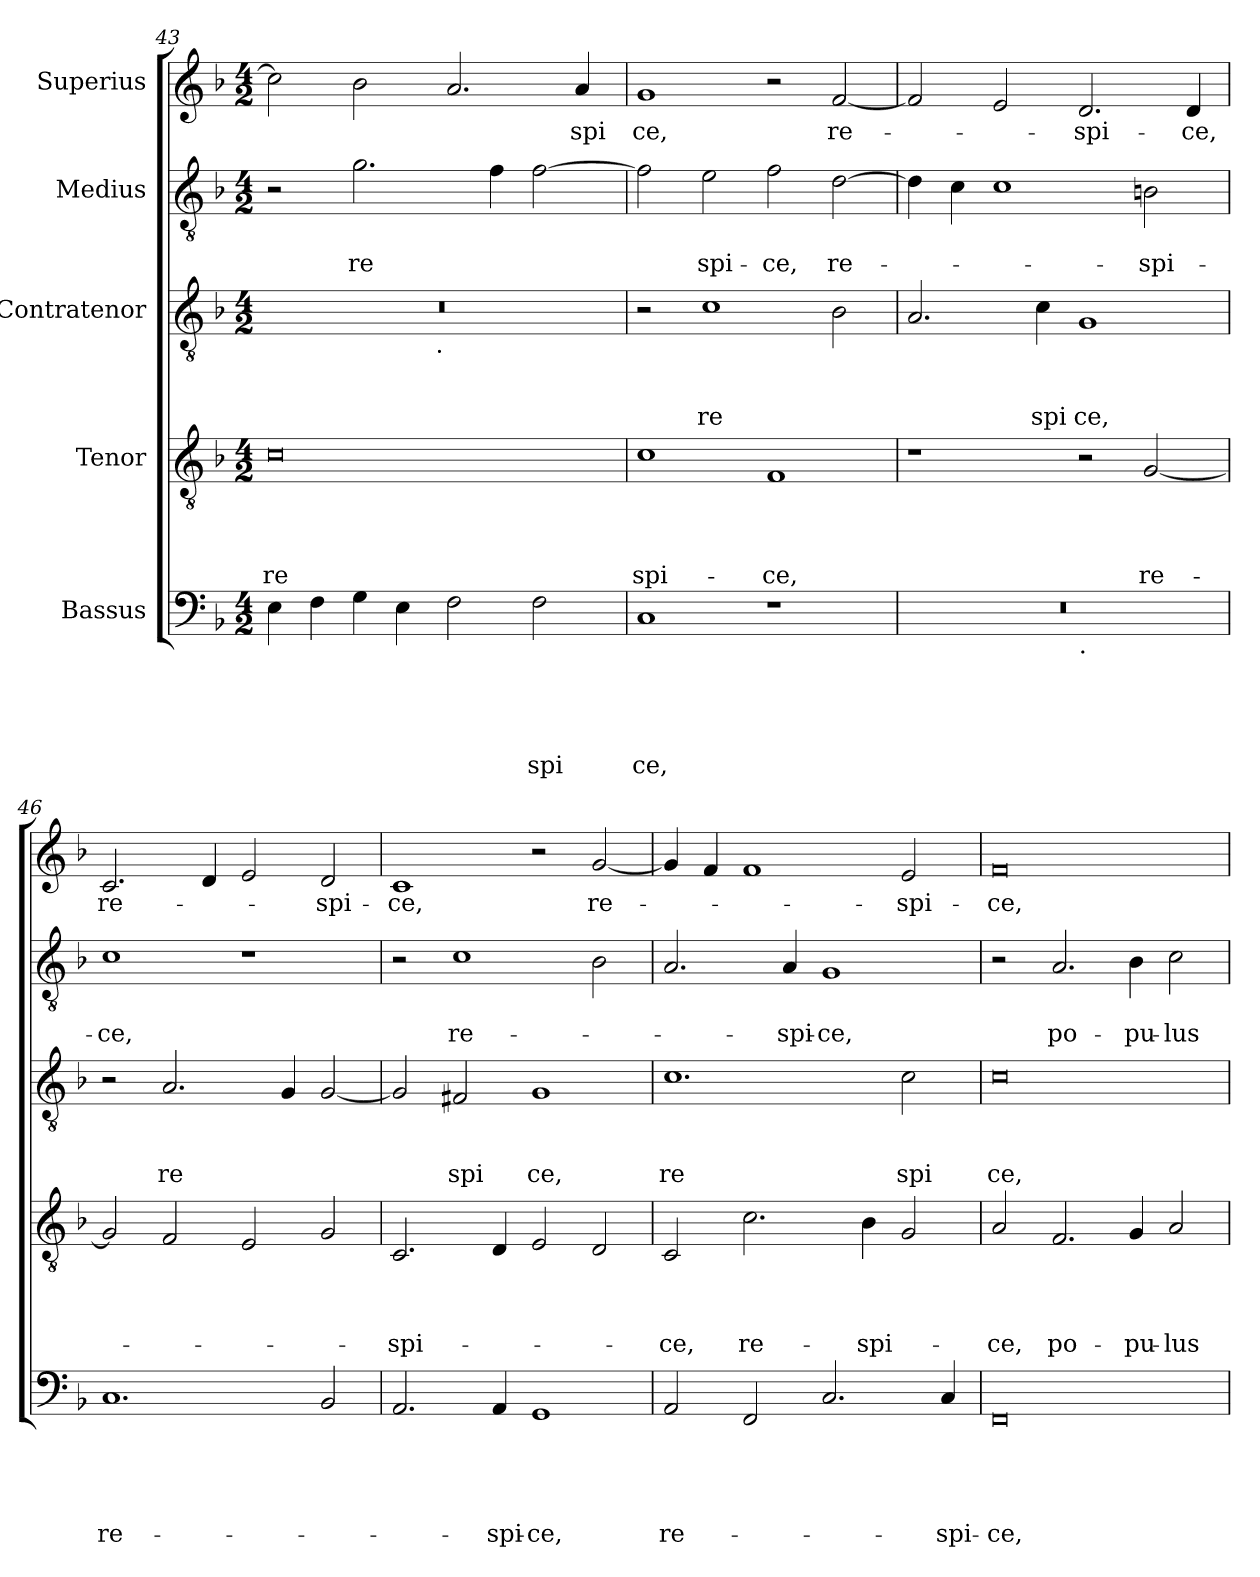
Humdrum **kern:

**kern	**text	**text	**text	**text	**text	**kern	**text	**text	**text	**text	**kern	**text	**text	**text	**kern	**text	**text	**kern	**text
*part5	*part5	*part5	*part5	*part5	*part5	*part4	*part4	*part4	*part4	*part4	*part3	*part3	*part3	*part3	*part2	*part2	*part2	*part1	*part1
*staff5	*staff5	*staff5	*staff5	*staff5	*staff5	*staff4	*staff4	*staff4	*staff4	*staff4	*staff3	*staff3	*staff3	*staff3	*staff2	*staff2	*staff2	*staff1	*staff1
*I"Bassus	*	*	*	*	*	*I"Tenor	*	*	*	*	*I"Contratenor	*	*	*	*I"Medius	*	*	*I"Superius	*
*clefF4	*	*	*	*	*	*clefGv2	*	*	*	*	*clefGv2	*	*	*	*clefGv2	*	*	*clefG2	*
*ITrd-3c-5	*	*	*	*	*	*	*	*	*	*	*ITrd-3c-5	*	*	*	*ITrd-3c-5	*	*	*ITrd-3c-5	*
*k[b-e-]	*	*	*	*	*	*k[b-]	*	*	*	*	*k[b-e-]	*	*	*	*k[b-e-]	*	*	*k[b-e-]	*
*B-:	*	*	*	*	*	*F:	*	*	*	*	*B-:	*	*	*	*B-:	*	*	*B-:	*
*M4/2	*	*	*	*	*	*M4/2	*	*	*	*	*M4/2	*	*	*	*M4/2	*	*	*M4/2	*
=43	=43	=43	=43	=43	=43	=43	=43	=43	=43	=43	=43	=43	=43	=43	=43	=43	=43	=43	=43
!	!	!	!	!	!	!	!	!	!	!LO:LY:b	!	!	!	!	!	!	!	!	!
*	*	*	*	*	*	*	*	*	*	*	*^	*	*	*	*	*	*	*	*
4A\	.	.	.	.	.	0c	.	.	.	re	0r	2ryy	.	.	.	2r	.	.	2ff\]	.
4B-\	.	.	.	.	.	.	.	.	.	.	.	.	.	.	.	.	.	.	.	.
!	!	!	!	!	!	!	!	!	!	!	!	!	!	!	!	!	!	!LO:LY:b	!	!
4c\	.	.	.	.	.	.	.	.	.	.	.	4...ryy	.	.	.	2.cc\	.	re	2ee-\	.
4A\	.	.	.	.	.	.	.	.	.	.	.	.	.	.	.	.	.	.	.	.
!	!	!	!	!	!	!	!	!	!	!	!	!LO:TX:b:t=.	!	!	!	!	!	!	!	!
.	.	.	.	.	.	.	.	.	.	.	.	1ryy	.	.	.	.	.	.	.	.
2B-\	.	.	.	.	.	.	.	.	.	.	.	.	.	.	.	.	.	.	2.dd/	.
.	.	.	.	.	.	.	.	.	.	.	.	.	.	.	.	4b-\	.	.	.	.
!	!	!	!	!	!LO:LY:b	!	!	!	!	!	!	!	!	!	!	!	!	!	!	!
2B-\	.	.	.	.	spi	.	.	.	.	.	.	.	.	.	.	[>2b-\	.	.	.	.
!	!	!	!	!	!	!	!	!	!	!	!	!	!	!	!	!	!	!	!	!LO:LY:b
.	.	.	.	.	.	.	.	.	.	.	.	.	.	.	.	.	.	.	4dd/	spi
.	.	.	.	.	.	.	.	.	.	.	.	32ryy	.	.	.	.	.	.	.	.
!!LO:PB:g=z
=44	=44	=44	=44	=44	=44	=44	=44	=44	=44	=44	=44	=44	=44	=44	=44	=44	=44	=44	=44	=44
!	!	!	!	!	!LO:LY:b	!	!	!	!	!LO:LY:b	!	!	!	!	!	!	!	!	!	!LO:LY:b
*	*	*	*	*	*	*	*	*	*	*	*v	*v	*	*	*	*	*	*	*	*
1F	.	.	.	.	ce,	1c	.	.	.	spi-	2r	.	.	.	2b-\]	.	.	1cc	ce,
!	!	!	!	!	!	!	!	!	!	!	!	!	!	!LO:LY:b	!	!	!LO:LY:b	!	!
.	.	.	.	.	.	.	.	.	.	.	1f	.	.	re	2a\	.	spi-	.	.
!	!	!	!	!	!	!	!	!	!	!LO:LY:b	!	!	!	!	!	!	!LO:LY:b	!	!
1r	.	.	.	.	.	1F	.	.	.	-ce,	.	.	.	.	2b-\	.	-ce,	2r	.
!	!	!	!	!	!	!	!	!	!	!	!	!	!	!	!	!	!LO:LY:b	!	!LO:LY:b
.	.	.	.	.	.	.	.	.	.	.	2e-\	.	.	.	[>2g\	.	re-	[<2b-/	re-
=45	=45	=45	=45	=45	=45	=45	=45	=45	=45	=45	=45	=45	=45	=45	=45	=45	=45	=45	=45
*^	*	*	*	*	*	*	*	*	*	*	*	*	*	*	*	*	*	*	*
0r	1ryy	.	.	.	.	.	1r	.	.	.	.	2.d/	.	.	.	4g\]	.	.	2b-/]	.
.	.	.	.	.	.	.	.	.	.	.	.	.	.	.	.	4f\	.	.	.	.
.	.	.	.	.	.	.	.	.	.	.	.	.	.	.	.	1f	.	.	2a/	.
!	!	!	!	!	!	!	!	!	!	!	!	!	!	!	!LO:LY:b	!	!	!	!	!
.	.	.	.	.	.	.	.	.	.	.	.	4f\	.	.	spi	.	.	.	.	.
!	!LO:TX:b:t=.	!	!	!	!	!	!	!	!	!	!	!	!	!	!	!	!	!	!	!
!	!	!	!	!	!	!	!	!	!	!	!	!	!	!	!LO:LY:b	!	!	!	!	!LO:LY:b
.	1ryy	.	.	.	.	.	2r	.	.	.	.	1c	.	.	ce,	.	.	.	2.g/	-spi-
!	!	!	!	!	!	!	!	!	!	!	!LO:LY:b	!	!	!	!	!	!	!LO:LY:b	!	!
.	.	.	.	.	.	.	[<2G/	.	.	.	re-	.	.	.	.	2en\	.	-spi-	.	.
!	!	!	!	!	!	!	!	!	!	!	!	!	!	!	!	!	!	!	!	!LO:LY:b
.	.	.	.	.	.	.	.	.	.	.	.	.	.	.	.	.	.	.	4g/	-ce,
=46	=46	=46	=46	=46	=46	=46	=46	=46	=46	=46	=46	=46	=46	=46	=46	=46	=46	=46	=46	=46
!	!	!	!	!	!	!LO:LY:b	!	!	!	!	!	!	!	!	!	!	!	!LO:LY:b	!	!LO:LY:b
*v	*v	*	*	*	*	*	*	*	*	*	*	*	*	*	*	*	*	*	*	*
1.F	.	.	.	.	re-	2G/]	.	.	.	.	2r	.	.	.	1f	.	-ce,	2.f/	re-
!	!	!	!	!	!	!	!	!	!	!	!	!	!	!LO:LY:b	!	!	!	!	!
.	.	.	.	.	.	2F/	.	.	.	.	2.d/	.	.	re	.	.	.	.	.
.	.	.	.	.	.	.	.	.	.	.	.	.	.	.	.	.	.	4g/	.
.	.	.	.	.	.	2E/	.	.	.	.	.	.	.	.	1r	.	.	2a/	.
.	.	.	.	.	.	.	.	.	.	.	4c/	.	.	.	.	.	.	.	.
!	!	!	!	!	!	!	!	!	!	!	!	!	!	!	!	!	!	!	!LO:LY:b
2E-/	.	.	.	.	.	2G/	.	.	.	.	[<2c/	.	.	.	.	.	.	2g/	-spi-
=47	=47	=47	=47	=47	=47	=47	=47	=47	=47	=47	=47	=47	=47	=47	=47	=47	=47	=47	=47
!	!	!	!	!	!	!	!	!	!	!LO:LY:b	!	!	!	!	!	!	!	!	!LO:LY:b
2.D/	.	.	.	.	.	2.C/	.	.	.	-spi-	2c/]	.	.	.	2r	.	.	1f	-ce,
!	!	!	!	!	!	!	!	!	!	!	!	!	!	!LO:LY:b	!	!	!LO:LY:b	!	!
.	.	.	.	.	.	.	.	.	.	.	2Bn/	.	.	spi	1f	.	re-	.	.
!	!	!	!	!	!LO:LY:b	!	!	!	!	!	!	!	!	!	!	!	!	!	!
4D/	.	.	.	.	-spi-	4D/	.	.	.	.	.	.	.	.	.	.	.	.	.
!	!	!	!	!	!LO:LY:b	!	!	!	!	!	!	!	!	!LO:LY:b	!	!	!	!	!
1C	.	.	.	.	-ce,	2E/	.	.	.	.	1c	.	.	ce,	.	.	.	2r	.
!	!	!	!	!	!	!	!	!	!	!	!	!	!	!	!	!	!	!	!LO:LY:b
.	.	.	.	.	.	2D/	.	.	.	.	.	.	.	.	2e-\	.	.	[<2cc/	re-
=48	=48	=48	=48	=48	=48	=48	=48	=48	=48	=48	=48	=48	=48	=48	=48	=48	=48	=48	=48
!	!	!	!	!	!LO:LY:b	!	!	!	!	!LO:LY:b	!	!	!	!LO:LY:b	!	!	!	!	!
2D/	.	.	.	.	re-	2C/	.	.	.	-ce,	1.f	.	.	re	2.d/	.	.	4cc/]	.
.	.	.	.	.	.	.	.	.	.	.	.	.	.	.	.	.	.	4b-/	.
!	!	!	!	!	!	!	!	!	!	!LO:LY:b	!	!	!	!	!	!	!	!	!
2BB-/	.	.	.	.	.	2.c\	.	.	.	re-	.	.	.	.	.	.	.	1b-	.
!	!	!	!	!	!	!	!	!	!	!	!	!	!	!	!	!	!LO:LY:b	!	!
.	.	.	.	.	.	.	.	.	.	.	.	.	.	.	4d/	.	-spi-	.	.
!	!	!	!	!	!	!	!	!	!	!	!	!	!	!	!	!	!LO:LY:b	!	!
2.F/	.	.	.	.	.	.	.	.	.	.	.	.	.	.	1c	.	-ce,	.	.
!	!	!	!	!	!	!	!	!	!	!LO:LY:b	!	!	!	!	!	!	!	!	!
.	.	.	.	.	.	4B-\	.	.	.	-spi-	.	.	.	.	.	.	.	.	.
!	!	!	!	!	!	!	!	!	!	!	!	!	!	!LO:LY:b	!	!	!	!	!LO:LY:b
.	.	.	.	.	.	2G/	.	.	.	.	2f\	.	.	spi	.	.	.	2a/	-spi-
!	!	!	!	!	!LO:LY:b	!	!	!	!	!	!	!	!	!	!	!	!	!	!
4F/	.	.	.	.	-spi-	.	.	.	.	.	.	.	.	.	.	.	.	.	.
=49	=49	=49	=49	=49	=49	=49	=49	=49	=49	=49	=49	=49	=49	=49	=49	=49	=49	=49	=49
!	!	!	!	!	!LO:LY:b	!	!	!	!	!LO:LY:b	!	!	!	!LO:LY:b	!	!	!	!	!LO:LY:b
0BB-	.	.	.	.	-ce,	2A/	.	.	.	-ce,	0f	.	.	ce,	2r	.	.	0b-	-ce,
!	!	!	!	!	!	!	!	!	!	!LO:LY:b	!	!	!	!	!	!	!LO:LY:b	!	!
.	.	.	.	.	.	2.F/	.	.	.	po-	.	.	.	.	2.d/	.	po-	.	.
!	!	!	!	!	!	!	!	!	!	!LO:LY:b	!	!	!	!	!	!	!LO:LY:b	!	!
.	.	.	.	.	.	4G/	.	.	.	-pu-	.	.	.	.	4e-\	.	-pu-	.	.
!	!	!	!	!	!	!	!	!	!	!LO:LY:b	!	!	!	!	!	!	!LO:LY:b	!	!
.	.	.	.	.	.	2A/	.	.	.	-lus	.	.	.	.	2f\	.	-lus	.	.
=	=	=	=	=	=	=	=	=	=	=	=	=	=	=	=	=	=	=	=
*-	*-	*-	*-	*-	*-	*-	*-	*-	*-	*-	*-	*-	*-	*-	*-	*-	*-	*-	*-
